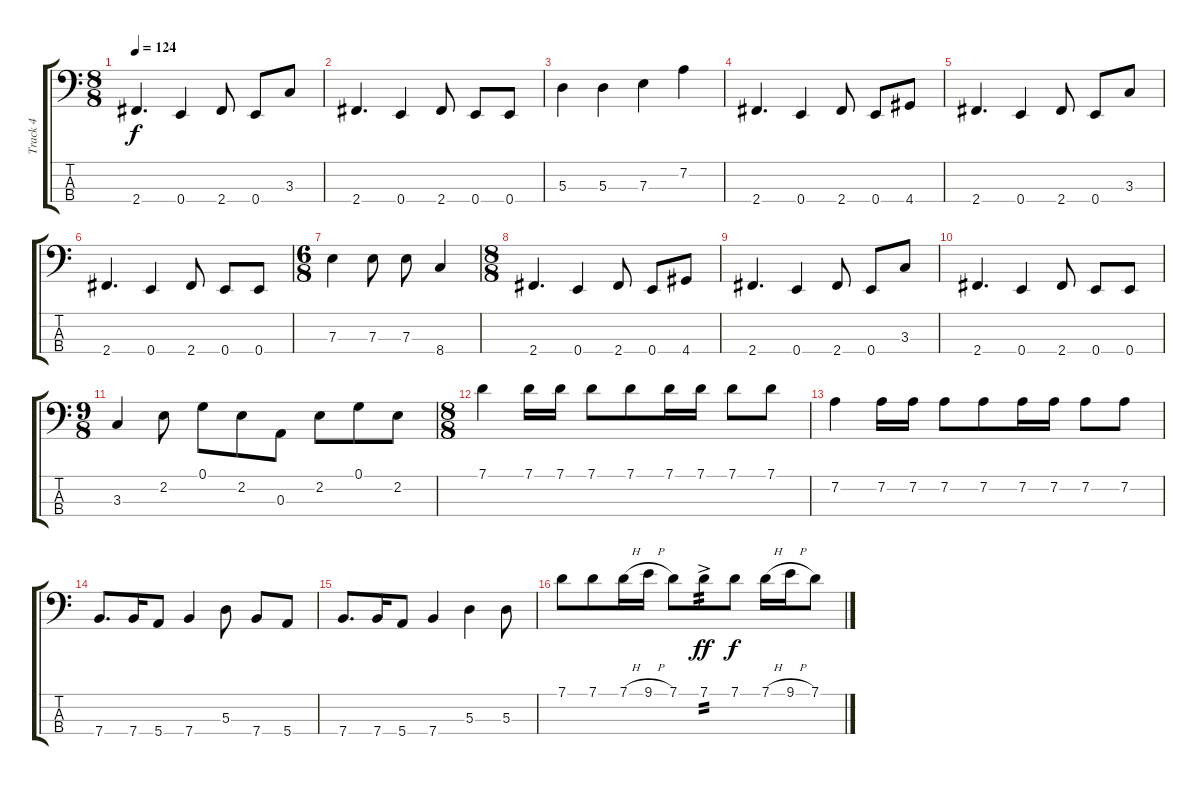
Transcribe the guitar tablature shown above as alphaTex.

\track ("Track 4" "Track 4") {instrument electricbassfinger bank 115}
\staff {score tabs}
\tuning (G2 D2 A1 E1) {hide}
\ts (8 8)
\tempo 124
\clef f4
\ks c
2.4.4{d dy f} 0.4.4 2.4.8 0.4.8 3.3.8 |
2.4.4{d} 0.4.4 2.4.8 0.4.8 0.4.8 |
5.3.4 5.3.4 7.3.4 7.2.4 |
2.4.4{d} 0.4.4 2.4.8 0.4.8 4.4.8 |
2.4.4{d} 0.4.4 2.4.8 0.4.8 3.3.8 |
2.4.4{d} 0.4.4 2.4.8 0.4.8 0.4.8 |
\ts (6 8)
7.3.4 7.3.8 7.3.8 8.4.4 |
\ts (8 8)
2.4.4{d} 0.4.4 2.4.8 0.4.8 4.4.8 |
2.4.4{d} 0.4.4 2.4.8 0.4.8 3.3.8 |
2.4.4{d} 0.4.4 2.4.8 0.4.8 0.4.8 |
\ts (9 8)
3.3.4 2.2.8 0.1.8 2.2.8 0.3.8 2.2.8 0.1.8 2.2.8 |
\ts (8 8)
7.1.4 7.1.16 7.1.16 7.1.8 7.1.8 7.1.16 7.1.16 7.1.8 7.1.8 |
7.2.4 7.2.16 7.2.16 7.2.8 7.2.8 7.2.16 7.2.16 7.2.8 7.2.8 |
7.4.8{d} 7.4.16 5.4.8 7.4.4 5.3.8 7.4.8 5.4.8 |
7.4.8{d} 7.4.16 5.4.8 7.4.4 5.3.4 5.3.8 |
7.1.8 7.1.8 7.1{h}.16 9.1{h}.16 7.1.8 7.1{ac}.8{tp 2 dy ff} 7.1.8{dy f} 7.1{h}.16 9.1{h}.16 7.1.8
